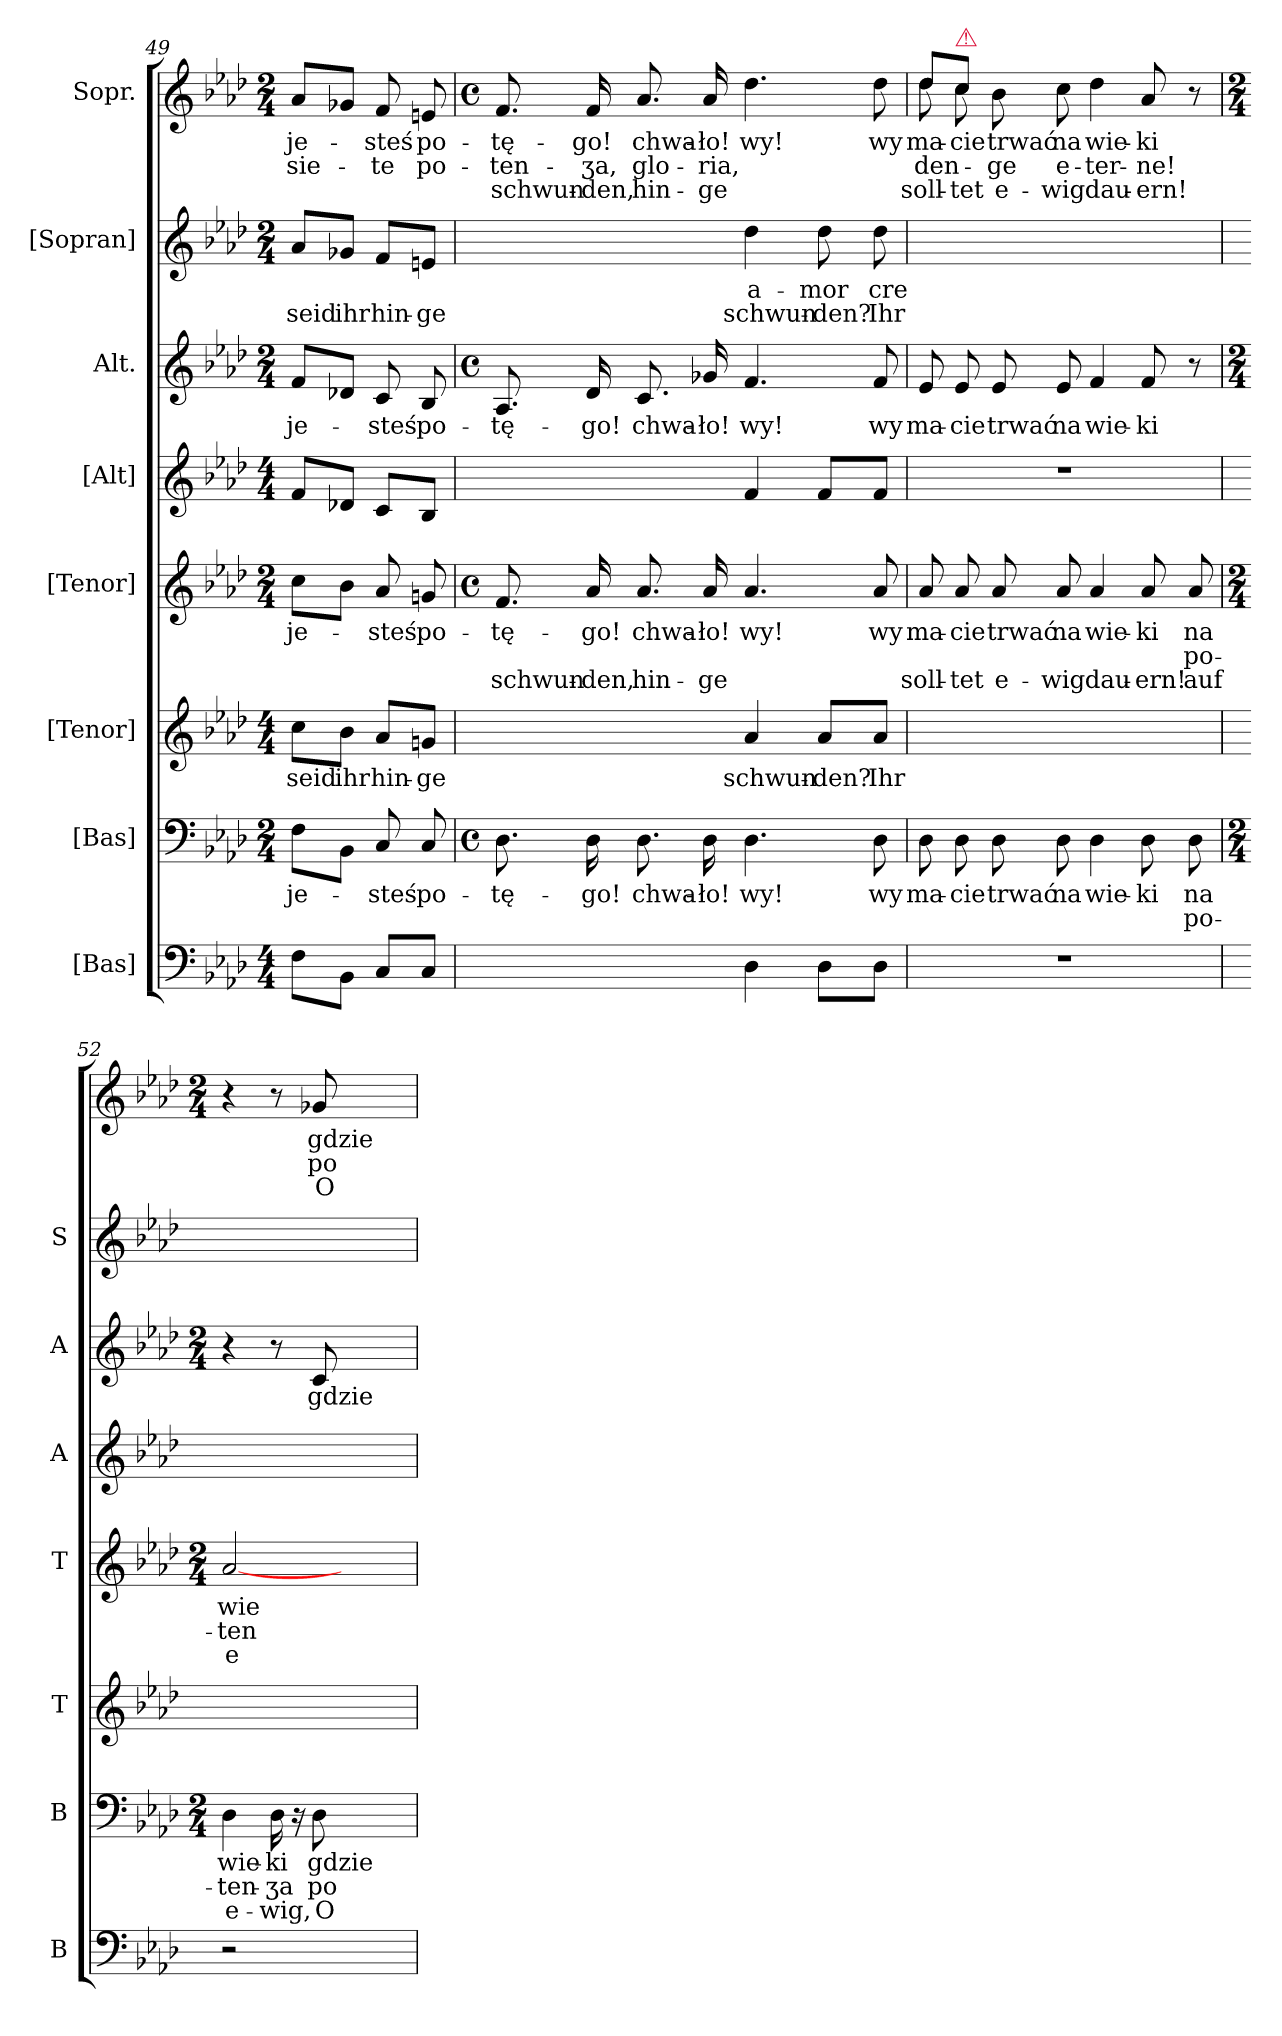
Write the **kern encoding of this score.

**kern	**kern	**text	**text	**text	**kern	**text	**kern	**text	**text	**text	**kern	**kern	**text	**kern	**text	**text	**kern	**text	**text	**text
*part8	*part7	*part7	*part7	*part7	*part6	*part6	*part5	*part5	*part5	*part5	*part4	*part3	*part3	*part2	*part2	*part2	*part1	*part1	*part1	*part1
*staff8	*staff7	*staff7	*staff7	*staff7	*staff6	*staff6	*staff5	*staff5	*staff5	*staff5	*staff4	*staff3	*staff3	*staff2	*staff2	*staff2	*staff1	*staff1	*staff1	*staff1
*I"[Bas]	*I"[Bas]	*	*	*	*I"[Tenor]	*	*I"[Tenor]	*	*	*	*I"[Alt]	*I"Alt.	*	*I"[Sopran]	*	*	*I"Sopr.	*	*	*
*I'B	*I'B	*	*	*	*I'T	*	*I'T	*	*	*	*I'A	*I'A	*	*I'S	*	*	*	*	*	*
*clefF4	*clefF4	*	*	*	*clefG2	*	*clefG2	*	*	*	*clefG2	*clefG2	*	*clefG2	*	*	*clefG2	*	*	*
*	*	*	*	*	*ITrd8c12	*	*ITrd8c12	*	*	*	*	*	*	*	*	*	*	*	*	*
*k[b-e-a-d-]	*k[b-e-a-d-]	*	*	*	*k[b-e-a-d-]	*	*k[b-e-a-d-]	*	*	*	*k[b-e-a-d-]	*k[b-e-a-d-]	*	*k[b-e-a-d-]	*	*	*k[b-e-a-d-]	*	*	*
*f:	*f:	*	*	*	*f:	*	*f:	*	*	*	*f:	*f:	*	*f:	*	*	*f:	*	*	*
*M4/4	*M2/4	*	*	*	*M4/4	*	*M2/4	*	*	*	*M4/4	*M2/4	*	*M2/4	*	*	*M2/4	*	*	*
=49	=49	=49	=49	=49	=49	=49	=49	=49	=49	=49	=49	=49	=49	=49	=49	=49	=49	=49	=49	=49
!	!	!	!	!	!	!LO:LY:color=darkblue	!	!	!	!	!	!	!	!	!	!LO:LY:color=darkblue	!	!	!LO:LY:color=red	!
8F\L	8F\L	je-	.	.	8c\L	seid	8c\L	je-	.	.	8f/L	8f/L	je-	8a-/L	.	seid	8a-/L	je-	sie-	.
!	!	!	!	!	!	!LO:LY:color=darkblue	!	!	!	!	!	!	!	!	!	!LO:LY:color=darkblue	!	!	!	!
8BB-\J	8BB-\J	.	.	.	8B-\J	ihr	8B-\J	.	.	.	8d-X/J	8d-X/J	.	8g-X/J	.	ihr	8g-X/J	.	.	.
!	!	!	!	!	!	!LO:LY:color=darkblue	!	!	!	!	!	!	!	!	!	!LO:LY:color=darkblue	!	!	!LO:LY:color=red	!
8C/L	8C/	-steś	.	.	8A-/L	hin-	8A-/	-steś	.	.	8c/L	8c/	-steś	8f/L	.	hin-	8f/	-steś	-te	.
!	!	!	!	!	!	!LO:LY:color=darkblue	!	!	!	!	!	!	!	!	!	!LO:LY:color=darkblue	!	!	!LO:LY:color=red	!
8C/J	8C/	po-	.	.	8Gn/J	-ge	8Gn/	po-	.	.	8B-/J	8B-/	po-	8en/J	.	-ge	8en/	po-	po-	.
=50	=50	=50	=50	=50	=50	=50	=50	=50	=50	=50	=50	=50	=50	=50	=50	=50	=50	=50	=50	=50
*	*M4/4	*	*	*	*	*	*M4/4	*	*	*	*	*M4/4	*	*	*	*	*M4/4	*	*	*
*	*met(c)	*	*	*	*	*	*met(c)	*	*	*	*	*met(c)	*	*	*	*	*met(c)	*	*	*
!	!	!	!	!	!	!	!	!	!	!LO:LY:color=darkblue	!	!	!	!	!	!	!	!	!LO:LY:color=red	!LO:LY:color=darkblue
2ryy	8.D-\	-tę-	.	.	2ryy	.	8.F/	-tę-	.	schwun-	2ryy	8.A-/	-tę-	2ryy	.	.	8.f/	-tę-	-ten-	schwun-
!	!	!	!	!	!	!	!	!	!	!LO:LY:color=darkblue	!	!	!	!	!	!	!	!	!LO:LY:color=red	!LO:LY:color=darkblue
.	16D-\	-go!	.	.	.	.	16A-/	-go!	.	-den,	.	16d-/	-go!	.	.	.	16f/	-go!	-ʒa,	-den,
!	!	!	!	!	!	!	!	!	!	!LO:LY:color=darkblue	!	!	!	!	!	!	!	!	!LO:LY:color=red	!LO:LY:color=darkblue
.	8.D-\	chwa-	.	.	.	.	8.A-/	chwa-	.	hin-	.	8.c/	chwa-	.	.	.	8.a-/	chwa-	glo-	hin-
!	!	!	!	!	!	!	!	!	!	!LO:LY:color=darkblue	!	!	!	!	!	!	!	!	!LO:LY:color=red	!LO:LY:color=darkblue
.	16D-\	-ło!	.	.	.	.	16A-/	-ło!	.	-ge	.	16g-X/	-ło!	.	.	.	16a-/	-ło!	-ria,	-ge
!	!	!	!	!	!	!LO:LY:color=darkblue	!	!	!	!	!	!	!	!	!LO:LY:color=red	!LO:LY:color=darkblue	!	!	!	!
4D-\	4.D-\	wy!	.	.	4A-/	schwun-	4.A-/	wy!	.	.	4f/	4.f/	wy!	4dd-\	a-	schwun-	4.dd-\	wy!	.	.
!	!	!	!	!	!	!LO:LY:color=darkblue	!	!	!	!	!	!	!	!	!LO:LY:color=red	!LO:LY:color=darkblue	!	!	!	!
8D-\L	.	.	.	.	8A-/L	-den?	.	.	.	.	8f/L	.	.	8dd-\	-mor	-den?	.	.	.	.
!	!	!	!	!	!	!LO:LY:color=darkblue	!	!	!	!	!	!	!	!	!LO:LY:color=red	!LO:LY:color=darkblue	!	!	!	!
8D-\J	8D-\	wy	.	.	8A-/J	Ihr	8A-/	wy	.	.	8f/J	8f/	wy	8dd-\	cre	Ihr	8dd-\	wy	.	.
=51	=51	=51	=51	=51	=51	=51	=51	=51	=51	=51	=51	=51	=51	=51	=51	=51	=51	=51	=51	=51
!	!	!	!	!	!	!	!	!	!	!	!	!	!	!	!	!	!LO:TX:a:color=crimson:t=⚠	!	!	!
!	!	!	!	!	!	!	!	!	!	!LO:LY:color=darkblue	!	!	!	!	!	!	!	!	!LO:LY:color=red	!LO:LY:color=darkblue
*	*	*	*	*	*	*	*	*	*	*	*	*	*	*	*	*	*^	*	*	*
1r	8D-\	ma-	.	.	1ryy	.	8A-/	ma-	.	soll-	1r	8e-/	ma-	2ryy	.	.	8dd-\	8dd-/L	ma-	den-	soll-
!	!	!	!	!	!	!	!	!	!	!	!	!	!	!	!	!	!LO:TX:a:color=crimson:t=⚠	!	!	!	!
!	!	!	!	!	!	!	!	!	!	!LO:LY:color=darkblue	!	!	!	!	!	!	!	!	!	!	!LO:LY:color=darkblue
.	8D-\	-cie	.	.	.	.	8A-/	-cie	.	-tet	.	8e-/	-cie	.	.	.	8cc\	8cc/J	-cie	.	tet
!	!	!	!	!	!	!	!	!	!	!LO:LY:color=darkblue	!	!	!	!	!	!	!	!	!	!LO:LY:color=red	!LO:LY:color=darkblue
.	8D-\	trwać	.	.	.	.	8A-/	trwać	.	e-	.	8e-/	trwać	.	.	.	8b-\	4ryy	trwać	-ge	e-
!	!	!	!	!	!	!	!	!	!	!LO:LY:color=darkblue	!	!	!	!	!	!	!	!	!	!LO:LY:color=red	!LO:LY:color=darkblue
.	8D-\	na	.	.	.	.	8A-/	na	.	-wig	.	8e-/	na	.	.	.	8cc\	.	na	e-	-wig
!	!	!	!	!	!	!	!	!	!	!LO:LY:color=darkblue	!	!	!	!	!	!	!	!	!	!LO:LY:color=red	!LO:LY:color=darkblue
.	4D-\	wie-	.	.	.	.	4A-/	wie-	.	dau-	.	4f/	wie-	2ryy	.	.	4dd-\	2ryy	wie-	-ter-	dau-
!	!	!	!	!	!	!	!	!	!	!LO:LY:color=darkblue	!	!	!	!	!	!	!	!	!	!LO:LY:color=red	!LO:LY:color=darkblue
.	8D-\	-ki	.	.	.	.	8A-/	-ki	.	-ern!	.	8f/	-ki	.	.	.	8a-/	.	-ki	-ne!	-ern!
!	!	!	!LO:LY:color=red	!	!	!	!	!	!LO:LY:color=red	!LO:LY:color=darkblue	!	!	!	!	!	!	!	!	!	!	!
.	8D-\	na	po-	.	.	.	8A-/	na	po-	auf	.	8r	.	.	.	.	8r	.	.	.	.
*	*	*	*	*	*	*	*	*	*	*	*	*	*	*	*	*	*v	*v	*	*	*
=52	=52	=52	=52	=52	=52	=52	=52	=52	=52	=52	=52	=52	=52	=52	=52	=52	=52	=52	=52	=52
*	*M2/4	*	*	*	*	*	*M2/4	*	*	*	*	*M2/4	*	*	*	*	*M2/4	*	*	*
!	!	!	!LO:LY:color=red	!LO:LY:color=darkblue	!	!	!	!	!LO:LY:color=red	!LO:LY:color=darkblue	!	!	!	!	!	!	!	!	!	!
2r	4D-\	wie-	-ten-	e-	2ryy	.	[2A-/	wie-	-ten	e-	2ryy	4r	.	2ryy	.	.	4r	.	.	.
!	!	!	!LO:LY:color=red	!LO:LY:color=darkblue	!	!	!	!	!	!	!	!	!	!	!	!	!	!	!	!
.	16D-\	-ki	-ʒa	-wig,	.	.	.	.	.	.	.	8r	.	.	.	.	8r	.	.	.
.	16r	.	.	.	.	.	.	.	.	.	.	.	.	.	.	.	.	.	.	.
!	!	!	!LO:LY:color=red	!LO:LY:color=darkblue	!	!	!	!	!	!	!	!	!	!	!	!	!	!	!LO:LY:color=red	!LO:LY:color=darkblue
.	8D-\	gdzie	po-	O	.	.	.	.	.	.	.	8c/	gdzie	.	.	.	8g-X/	gdzie	po-	O
2ryy	2ryy	.	.	.	2ryy	.	2ryy	.	.	.	2ryy	2ryy	.	2ryy	.	.	2ryy	.	.	.
=	=	=	=	=	=	=	=	=	=	=	=	=	=	=	=	=	=	=	=	=
*-	*-	*-	*-	*-	*-	*-	*-	*-	*-	*-	*-	*-	*-	*-	*-	*-	*-	*-	*-	*-
